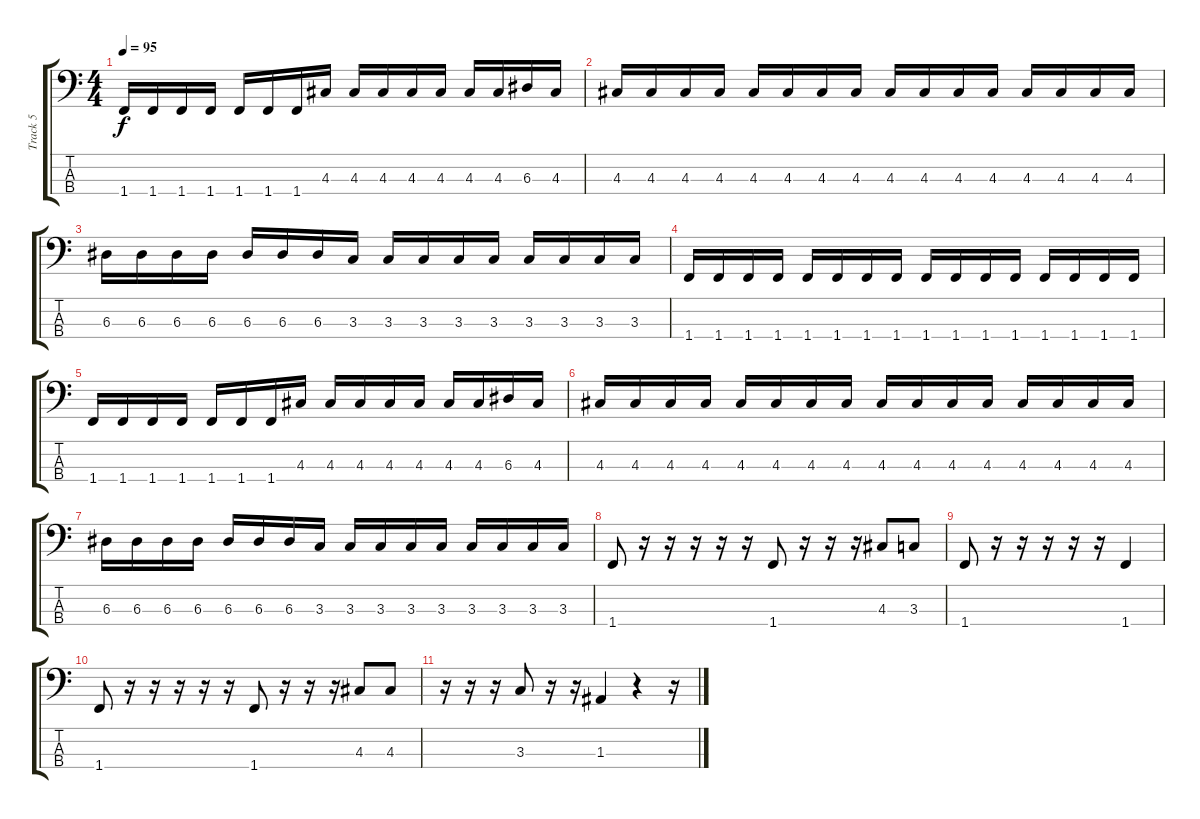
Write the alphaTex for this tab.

\track ("Track 5" "Track 5") {instrument electricbassfinger}
\staff {score tabs}
\tuning (G2 D2 A1 E1) {hide}
\ts (4 4)
\tempo 95
\clef f4
\ks c
1.4.16{dy f} 1.4.16 1.4.16 1.4.16 1.4.16 1.4.16 1.4.16 4.3.16 4.3.16 4.3.16 4.3.16 4.3.16 4.3.16 4.3.16 6.3.16 4.3.16 |
4.3.16 4.3.16 4.3.16 4.3.16 4.3.16 4.3.16 4.3.16 4.3.16 4.3.16 4.3.16 4.3.16 4.3.16 4.3.16 4.3.16 4.3.16 4.3.16 |
6.3.16 6.3.16 6.3.16 6.3.16 6.3.16 6.3.16 6.3.16 3.3.16 3.3.16 3.3.16 3.3.16 3.3.16 3.3.16 3.3.16 3.3.16 3.3.16 |
1.4.16 1.4.16 1.4.16 1.4.16 1.4.16 1.4.16 1.4.16 1.4.16 1.4.16 1.4.16 1.4.16 1.4.16 1.4.16 1.4.16 1.4.16 1.4.16 |
1.4.16 1.4.16 1.4.16 1.4.16 1.4.16 1.4.16 1.4.16 4.3.16 4.3.16 4.3.16 4.3.16 4.3.16 4.3.16 4.3.16 6.3.16 4.3.16 |
4.3.16 4.3.16 4.3.16 4.3.16 4.3.16 4.3.16 4.3.16 4.3.16 4.3.16 4.3.16 4.3.16 4.3.16 4.3.16 4.3.16 4.3.16 4.3.16 |
6.3.16 6.3.16 6.3.16 6.3.16 6.3.16 6.3.16 6.3.16 3.3.16 3.3.16 3.3.16 3.3.16 3.3.16 3.3.16 3.3.16 3.3.16 3.3.16 |
1.4.8 r.16 r.16 r.16 r.16 r.16 1.4.8 r.16 r.16 r.16 4.3.8 3.3.8 |
1.4.8 r.16 r.16 r.16 r.16 r.16 1.4.4 |
1.4.8 r.16 r.16 r.16 r.16 r.16 1.4.8 r.16 r.16 r.16 4.3.8 4.3.8 |
r.16 r.16 r.16 3.3.8 r.16 r.16 1.3.4 r.4 r.16
